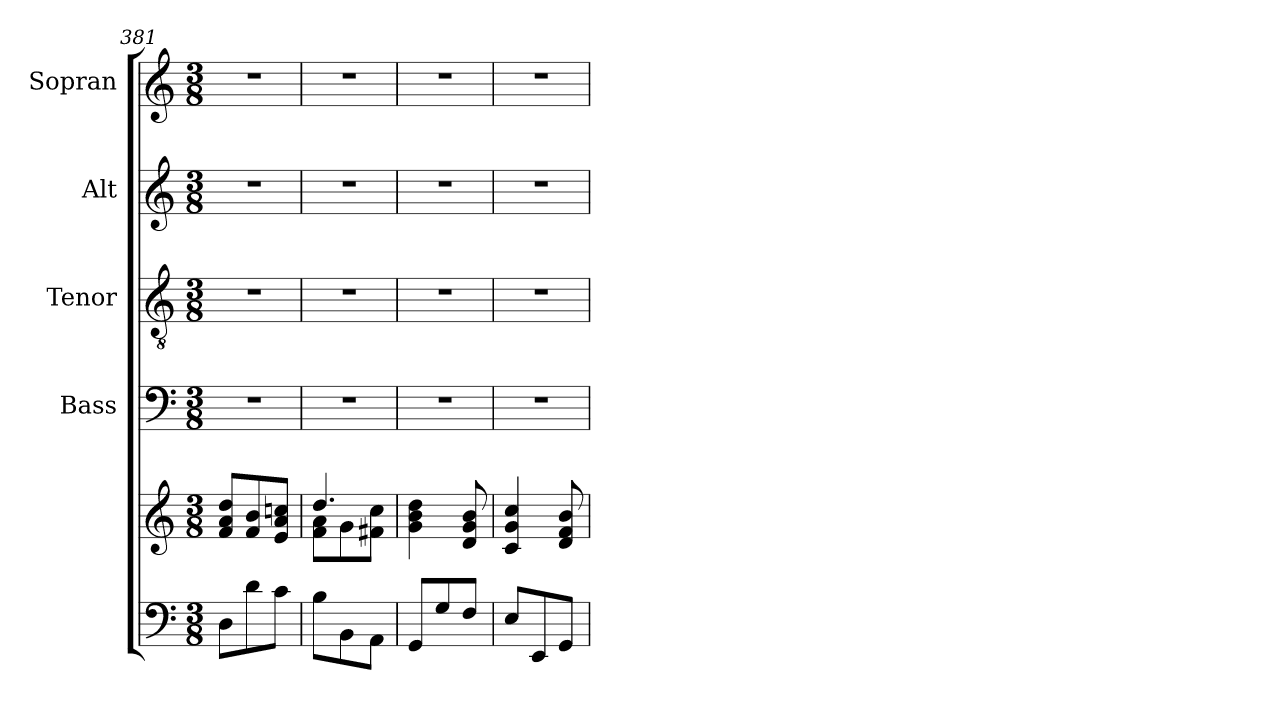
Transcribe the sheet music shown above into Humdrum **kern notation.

**kern	**kern	**kern	**kern	**kern	**kern
*part5	*part5	*part4	*part3	*part2	*part1
*staff6	*staff5	*staff4	*staff3	*staff2	*staff1
*	*	*I"Bass	*I"Tenor	*I"Alt	*I"Sopran
*	*	*I'B.	*I'T.	*I'A.	*I'S.
*clefF4	*clefG2	*clefF4	*clefGv2	*clefG2	*clefG2
*k[]	*k[]	*k[]	*k[]	*k[]	*k[]
*C:	*C:	*C:	*C:	*C:	*C:
*M3/8	*M3/8	*M3/8	*M3/8	*M3/8	*M3/8
=381	=381	=381	=381	=381	=381
8D\L	8f/ 8a/ 8dd/L	4.r	4.r	4.r	4.r
8d\	8f/ 8b/	.	.	.	.
8c\J	8e/ 8a/ 8ccn/J	.	.	.	.
=382	=382	=382	=382	=382	=382
*	*^	*	*	*	*
8B\L	4.dd/	8f\ 8a\L	4.r	4.r	4.r	4.r
8BB\	.	8g\	.	.	.	.
8AA\J	.	8f#X\ 8cc\J	.	.	.	.
*	*v	*v	*	*	*	*
=383	=383	=383	=383	=383	=383
8GG/L	4g\ 4b\ 4dd\	4.r	4.r	4.r	4.r
8G/	.	.	.	.	.
8F/J	8d/ 8g/ 8b/	.	.	.	.
=384	=384	=384	=384	=384	=384
8E/L	4c/ 4g/ 4cc/	4.r	4.r	4.r	4.r
8EE/	.	.	.	.	.
8GG/J	8d/ 8f/ 8b/	.	.	.	.
=	=	=	=	=	=
*-	*-	*-	*-	*-	*-
